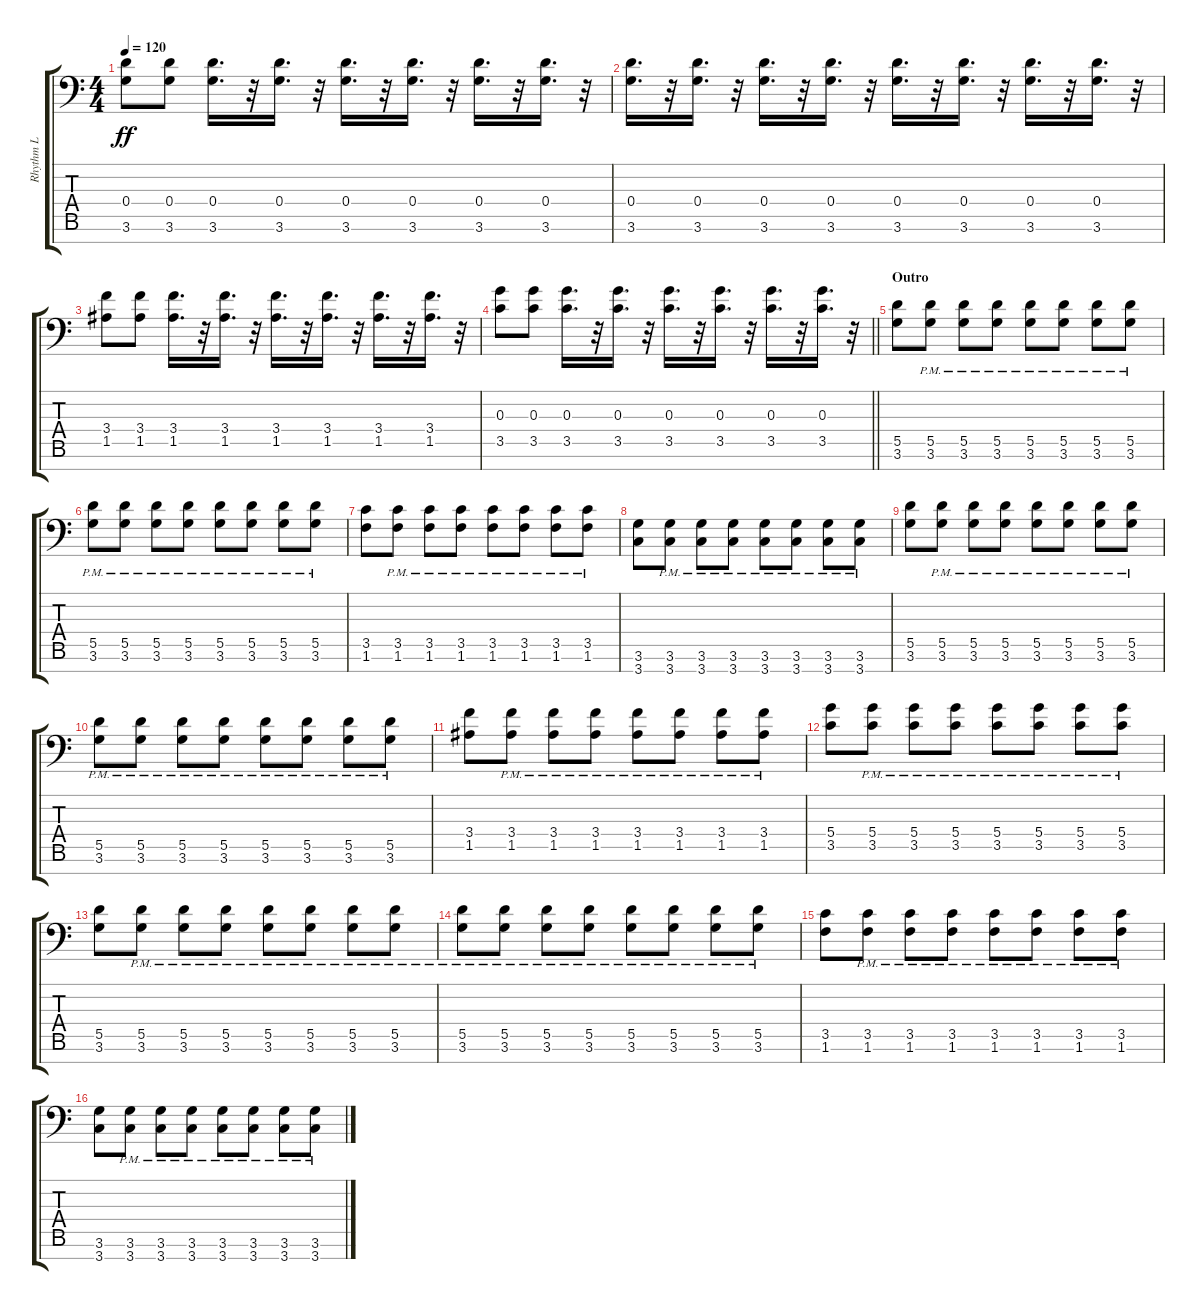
\track ("Rhythm L" "Rhythm L") {instrument distortionguitar}
\staff {score tabs}
\tuning (E4 B3 G3 D3 A2 E2 A1) {hide}
\ts (4 4)
\tempo 120
\clef f4
\ks c
(0.4 3.6).8{dy ff} (0.4 3.6).8 (0.4 3.6).16{d} r.32 (0.4 3.6).16{d} r.32 (0.4 3.6).16{d} r.32 (0.4 3.6).16{d} r.32 (0.4 3.6).16{d} r.32 (0.4 3.6).16{d} r.32 |
(0.4 3.6).16{d} r.32 (0.4 3.6).16{d} r.32 (0.4 3.6).16{d} r.32 (0.4 3.6).16{d} r.32 (0.4 3.6).16{d} r.32 (0.4 3.6).16{d} r.32 (0.4 3.6).16{d} r.32 (0.4 3.6).16{d} r.32 |
(3.4 1.5).8 (3.4 1.5).8 (3.4 1.5).16{d} r.32 (3.4 1.5).16{d} r.32 (3.4 1.5).16{d} r.32 (3.4 1.5).16{d} r.32 (3.4 1.5).16{d} r.32 (3.4 1.5).16{d} r.32 |
\barLineRight lightlight
(0.3 3.5).8 (0.3 3.5).8 (0.3 3.5).16{d} r.32 (0.3 3.5).16{d} r.32 (0.3 3.5).16{d} r.32 (0.3 3.5).16{d} r.32 (0.3 3.5).16{d} r.32 (0.3 3.5).16{d} r.32 |
\section ("" "Outro")
(5.5 3.6).8 (5.5{pm} 3.6{pm}).8 (5.5{pm} 3.6{pm}).8 (5.5{pm} 3.6{pm}).8 (5.5{pm} 3.6{pm}).8 (5.5{pm} 3.6{pm}).8 (5.5{pm} 3.6{pm}).8 (5.5{pm} 3.6{pm}).8 |
(5.5{pm} 3.6{pm}).8 (5.5{pm} 3.6{pm}).8 (5.5{pm} 3.6{pm}).8 (5.5{pm} 3.6{pm}).8 (5.5{pm} 3.6{pm}).8 (5.5{pm} 3.6{pm}).8 (5.5{pm} 3.6{pm}).8 (5.5{pm} 3.6{pm}).8 |
(3.5 1.6).8 (3.5{pm} 1.6{pm}).8 (3.5{pm} 1.6{pm}).8 (3.5{pm} 1.6{pm}).8 (3.5{pm} 1.6{pm}).8 (3.5{pm} 1.6{pm}).8 (3.5{pm} 1.6{pm}).8 (3.5 1.6{pm}).8 |
(3.6 3.7).8 (3.6{pm} 3.7{pm}).8 (3.6{pm} 3.7{pm}).8 (3.6{pm} 3.7{pm}).8 (3.6{pm} 3.7{pm}).8 (3.6{pm} 3.7{pm}).8 (3.6{pm} 3.7{pm}).8 (3.6{pm} 3.7{pm}).8 |
(5.5 3.6).8 (5.5{pm} 3.6{pm}).8 (5.5{pm} 3.6{pm}).8 (5.5{pm} 3.6{pm}).8 (5.5{pm} 3.6{pm}).8 (5.5{pm} 3.6{pm}).8 (5.5{pm} 3.6{pm}).8 (5.5{pm} 3.6{pm}).8 |
(5.5{pm} 3.6{pm}).8 (5.5{pm} 3.6{pm}).8 (5.5{pm} 3.6{pm}).8 (5.5{pm} 3.6{pm}).8 (5.5{pm} 3.6{pm}).8 (5.5{pm} 3.6{pm}).8 (5.5{pm} 3.6{pm}).8 (5.5{pm} 3.6{pm}).8 |
(3.4 1.5).8 (3.4{pm} 1.5{pm}).8 (3.4{pm} 1.5{pm}).8 (3.4{pm} 1.5{pm}).8 (3.4{pm} 1.5{pm}).8 (3.4{pm} 1.5{pm}).8 (3.4{pm} 1.5{pm}).8 (3.4{pm} 1.5{pm}).8 |
(5.4 3.5).8 (5.4{pm} 3.5{pm}).8 (5.4{pm} 3.5{pm}).8 (5.4{pm} 3.5{pm}).8 (5.4{pm} 3.5{pm}).8 (5.4{pm} 3.5{pm}).8 (5.4{pm} 3.5{pm}).8 (5.4{pm} 3.5{pm}).8 |
(5.5 3.6).8 (5.5{pm} 3.6{pm}).8 (5.5{pm} 3.6{pm}).8 (5.5{pm} 3.6{pm}).8 (5.5{pm} 3.6{pm}).8 (5.5{pm} 3.6{pm}).8 (5.5{pm} 3.6{pm}).8 (5.5{pm} 3.6{pm}).8 |
(5.5{pm} 3.6{pm}).8 (5.5{pm} 3.6{pm}).8 (5.5{pm} 3.6{pm}).8 (5.5{pm} 3.6{pm}).8 (5.5{pm} 3.6{pm}).8 (5.5{pm} 3.6{pm}).8 (5.5{pm} 3.6{pm}).8 (5.5{pm} 3.6{pm}).8 |
(3.5 1.6).8 (3.5{pm} 1.6{pm}).8 (3.5{pm} 1.6{pm}).8 (3.5{pm} 1.6{pm}).8 (3.5{pm} 1.6{pm}).8 (3.5{pm} 1.6{pm}).8 (3.5{pm} 1.6{pm}).8 (3.5 1.6{pm}).8 |
(3.6 3.7).8 (3.6{pm} 3.7{pm}).8 (3.6{pm} 3.7{pm}).8 (3.6{pm} 3.7{pm}).8 (3.6{pm} 3.7{pm}).8 (3.6{pm} 3.7{pm}).8 (3.6{pm} 3.7{pm}).8 (3.6{pm} 3.7{pm}).8
